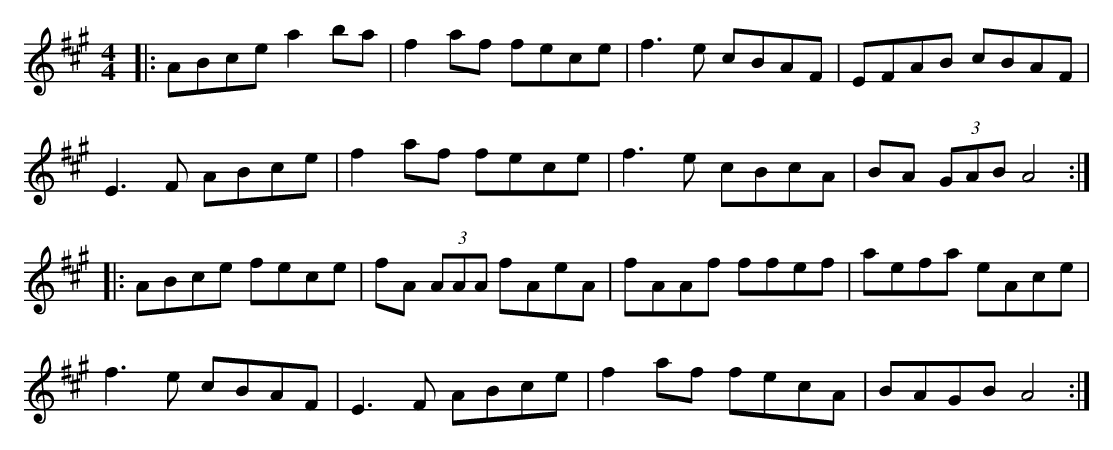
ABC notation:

X:1
M:4/4
K:A
|:ABce a2ba|f2af fece|f3e cBAF|EFAB cBAF|
E3F ABce|f2af fece|f3e cBcA|BA (3GAB A4:|
|:ABce fece|fA (3AAA fAeA|fAAf ffef|aefa eAce|
f3e cBAF|E3F ABce|f2af fecA|BAGB A4:|
